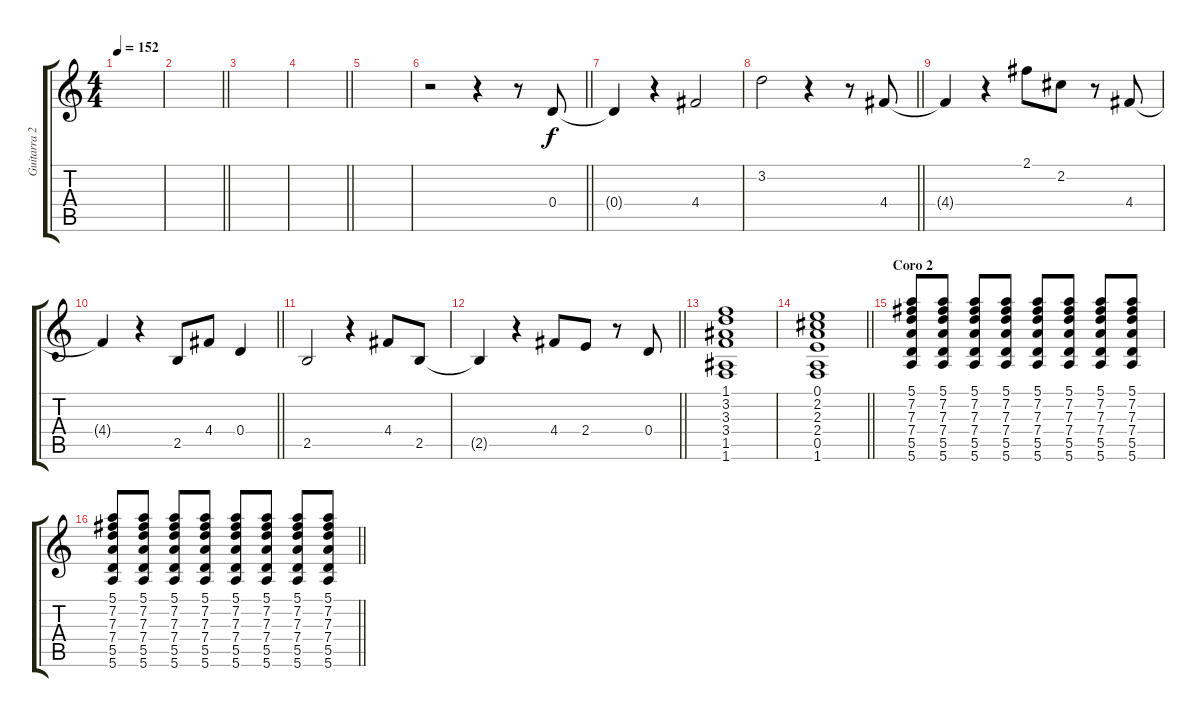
\track ("Guitarra 2" "Guitarra 2") {instrument overdrivenguitar}
\staff {score tabs}
\tuning (E4 B3 G3 D3 A2 E2) {hide}
\ts (4 4)
\tempo 152
\clef g2
\ks c
|
\barLineRight lightlight
|
|
\barLineRight lightlight
|
|
\barLineRight lightlight
r.2 r.4 r.8 0.4.8 |
0.4{t}.4 r.4 4.4.2 |
\barLineRight lightlight
3.2.2 r.4 r.8 4.4.8 |
4.4{t}.4 r.4 2.1.8 2.2.8 r.8 4.4.8 |
\barLineRight lightlight
4.4{t}.4 r.4 2.5.8 4.4.8 0.4.4 |
2.5.2 r.4 4.4.8 2.5.8 |
\barLineRight lightlight
2.5{t}.4 r.4 4.4.8 2.4.8 r.8 0.4.8 |
(1.1 3.2 3.3 3.4 1.5 1.6).1 |
\barLineRight lightlight
(0.1 2.2 2.3 2.4 0.5 1.6).1 |
\section ("" "Coro 2")
(5.1 7.2 7.3 7.4 5.5 5.6).8 (5.1 7.2 7.3 7.4 5.5 5.6).8 (5.1 7.2 7.3 7.4 5.5 5.6).8 (5.1 7.2 7.3 7.4 5.5 5.6).8 (5.1 7.2 7.3 7.4 5.5 5.6).8 (5.1 7.2 7.3 7.4 5.5 5.6).8 (5.1 7.2 7.3 7.4 5.5 5.6).8 (5.1 7.2 7.3 7.4 5.5 5.6).8 |
\barLineRight lightlight
(5.1 7.2 7.3 7.4 5.5 5.6).8 (5.1 7.2 7.3 7.4 5.5 5.6).8 (5.1 7.2 7.3 7.4 5.5 5.6).8 (5.1 7.2 7.3 7.4 5.5 5.6).8 (5.1 7.2 7.3 7.4 5.5 5.6).8 (5.1 7.2 7.3 7.4 5.5 5.6).8 (5.1 7.2 7.3 7.4 5.5 5.6).8 (5.1 7.2 7.3 7.4 5.5 5.6).8
